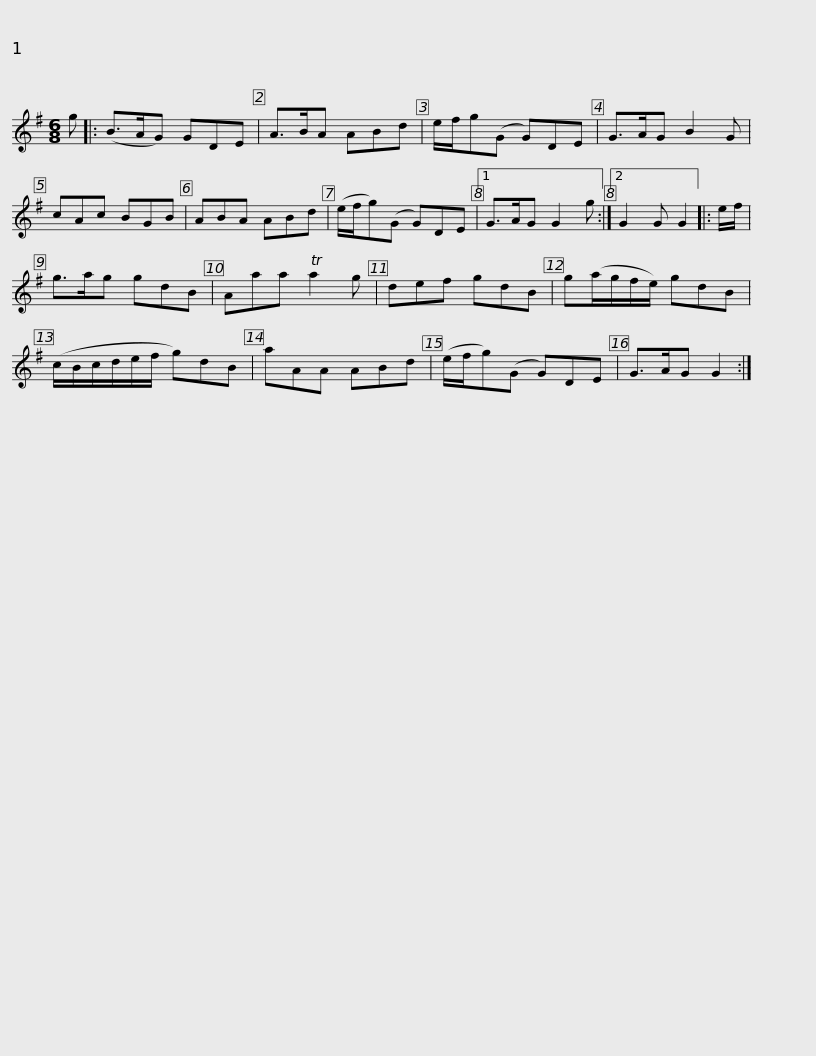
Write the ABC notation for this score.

X:1
L:1/8
M:6/8
I:linebreak $
K:G
V:1 treble
V:1
 g |: (B>AG) GDE | A>BA ABd | e/f/g(G G)DE | G>AG B2 G | %5
 cAc BGB | ABA ABd |$ (e/f/g)(G G)DE |1 G>AG G2 g :|2 G2 G G2 |: %10
 e/f/ | g>ag gdB | Aaa Ta2 g | def gdB |$ g(a/g/f/e/) gdB | %15
 (c/B/c/d/e/f/ g)dB | aAA ABd | (e/f/g)(G G)DE | G>AG G2 :| %19
